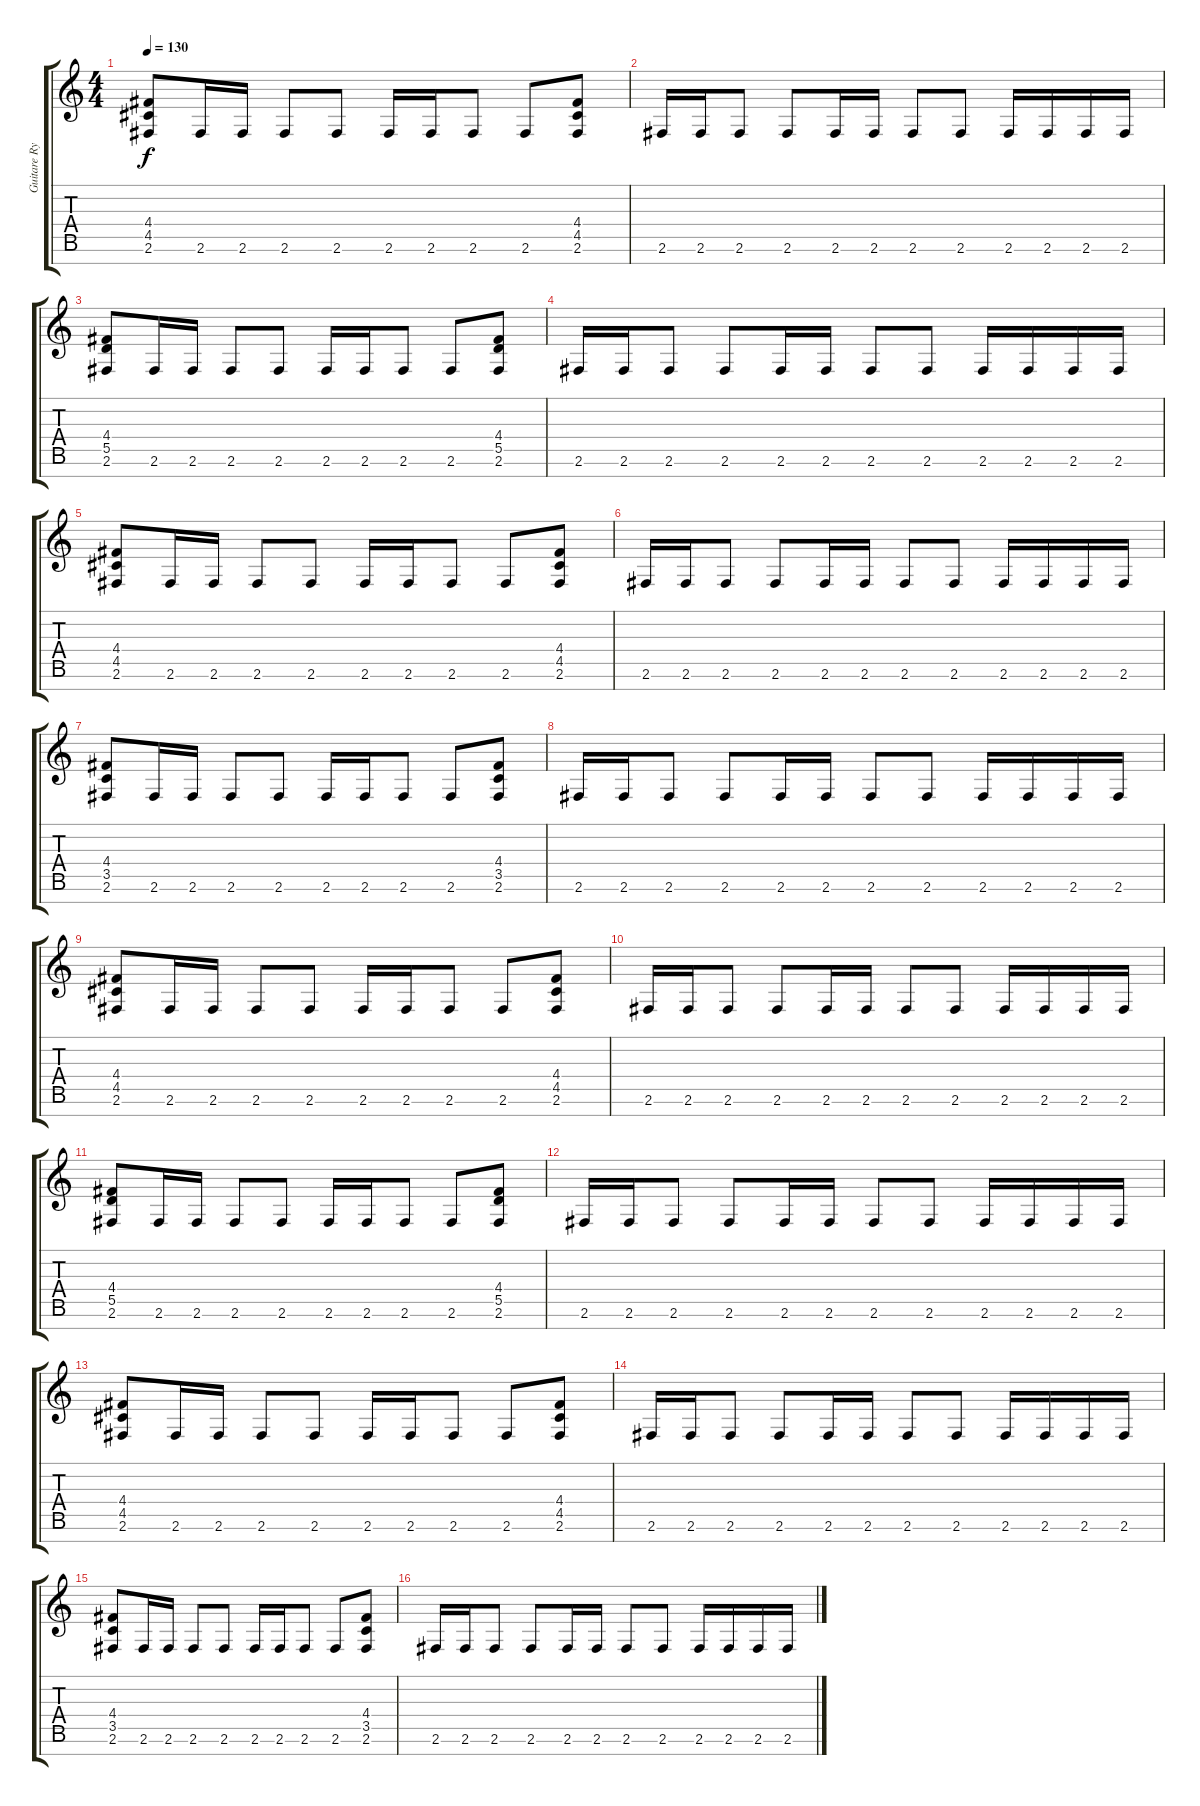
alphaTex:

\track ("Guitare Rythmique" "Guitare Ry") {instrument overdrivenguitar}
\staff {score tabs}
\tuning (E4 B3 G3 D3 A2 E2 B1) {hide}
\ts (4 4)
\tempo 130
\clef g2
\ks c
(4.4 4.5 2.6).8{dy f} 2.6.16 2.6.16 2.6.8 2.6.8 2.6.16 2.6.16 2.6.8 2.6.8 (4.4 4.5 2.6).8 |
2.6.16 2.6.16 2.6.8 2.6.8 2.6.16 2.6.16 2.6.8 2.6.8 2.6.16 2.6.16 2.6.16 2.6.16 |
(4.4 5.5 2.6).8 2.6.16 2.6.16 2.6.8 2.6.8 2.6.16 2.6.16 2.6.8 2.6.8 (4.4 5.5 2.6).8 |
2.6.16 2.6.16 2.6.8 2.6.8 2.6.16 2.6.16 2.6.8 2.6.8 2.6.16 2.6.16 2.6.16 2.6.16 |
(4.4 4.5 2.6).8 2.6.16 2.6.16 2.6.8 2.6.8 2.6.16 2.6.16 2.6.8 2.6.8 (4.4 4.5 2.6).8 |
2.6.16 2.6.16 2.6.8 2.6.8 2.6.16 2.6.16 2.6.8 2.6.8 2.6.16 2.6.16 2.6.16 2.6.16 |
(4.4 3.5 2.6).8 2.6.16 2.6.16 2.6.8 2.6.8 2.6.16 2.6.16 2.6.8 2.6.8 (4.4 3.5 2.6).8 |
2.6.16 2.6.16 2.6.8 2.6.8 2.6.16 2.6.16 2.6.8 2.6.8 2.6.16 2.6.16 2.6.16 2.6.16 |
(4.4 4.5 2.6).8 2.6.16 2.6.16 2.6.8 2.6.8 2.6.16 2.6.16 2.6.8 2.6.8 (4.4 4.5 2.6).8 |
2.6.16 2.6.16 2.6.8 2.6.8 2.6.16 2.6.16 2.6.8 2.6.8 2.6.16 2.6.16 2.6.16 2.6.16 |
(4.4 5.5 2.6).8{volume 10} 2.6.16 2.6.16 2.6.8 2.6.8 2.6.16 2.6.16 2.6.8 2.6.8 (4.4 5.5 2.6).8 |
2.6.16 2.6.16 2.6.8 2.6.8 2.6.16 2.6.16 2.6.8 2.6.8 2.6.16 2.6.16 2.6.16 2.6.16 |
(4.4 4.5 2.6).8 2.6.16 2.6.16 2.6.8 2.6.8 2.6.16 2.6.16 2.6.8 2.6.8 (4.4 4.5 2.6).8 |
2.6.16 2.6.16 2.6.8 2.6.8 2.6.16 2.6.16 2.6.8 2.6.8 2.6.16 2.6.16 2.6.16 2.6.16 |
(4.4 3.5 2.6).8{volume 7} 2.6.16 2.6.16 2.6.8 2.6.8 2.6.16 2.6.16 2.6.8 2.6.8 (4.4 3.5 2.6).8 |
2.6.16 2.6.16 2.6.8 2.6.8 2.6.16 2.6.16 2.6.8 2.6.8 2.6.16 2.6.16 2.6.16 2.6.16
